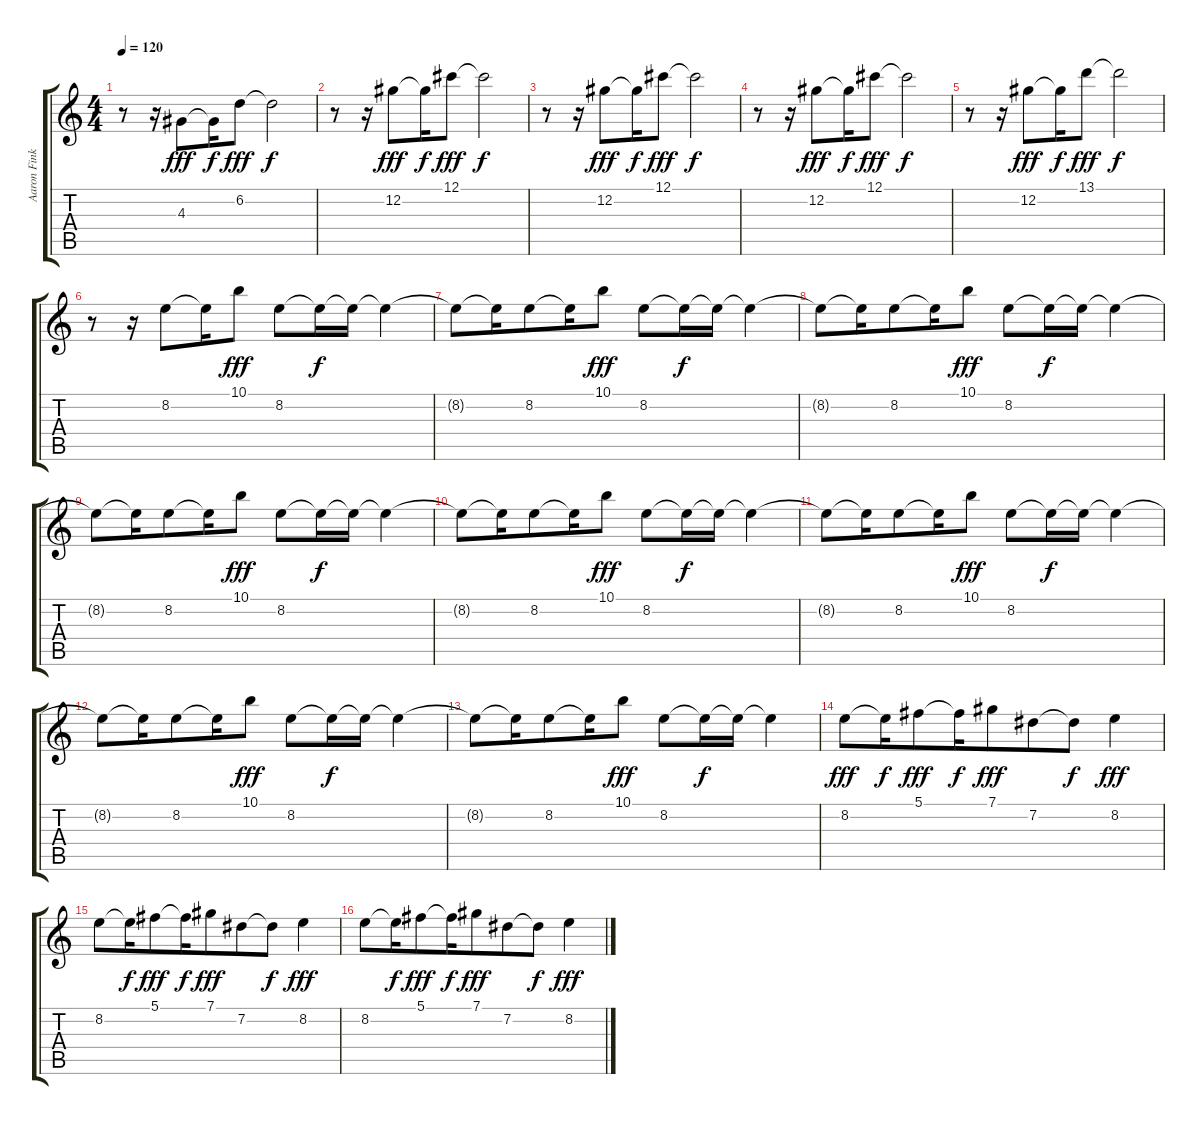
\track ("Aaron Fink (Guitar 2)" "Aaron Fink") {instrument distortionguitar}
\staff {score tabs}
\tuning (Db4 Ab3 E3 B2 Gb2 B1) {hide}
\ts (4 4)
\tempo 120
\clef g2
\ks c
r.8{dy f} r.16 4.3.8{dy fff beam merge} 4.3{t}.16{dy f} 6.2.8{dy fff beam merge} 6.2{t}.2{dy f} |
r.8 r.16 12.2.8{dy fff beam merge} 12.2{t}.16{dy f} 12.1.8{dy fff beam merge} 12.1{t}.2{dy f} |
r.8 r.16 12.2.8{dy fff beam merge} 12.2{t}.16{dy f} 12.1.8{dy fff beam merge} 12.1{t}.2{dy f} |
r.8 r.16 12.2.8{dy fff beam merge} 12.2{t}.16{dy f} 12.1.8{dy fff beam merge} 12.1{t}.2{dy f} |
r.8 r.16 12.2.8{dy fff beam merge} 12.2{t}.16{dy f} 13.1.8{dy fff beam merge} 13.1{t}.2{dy f} |
r.8{volume 12} r.16 8.2.8{beam merge} 8.2{t}.16 10.1.8{dy fff} 8.2.8 8.2{t}.16{dy f} 8.2{t}.16{beam merge} 8.2{t}.4 |
8.2{t}.8 8.2{t}.16 8.2.8{beam merge} 8.2{t}.16 10.1.8{dy fff} 8.2.8 8.2{t}.16{dy f} 8.2{t}.16{beam merge} 8.2{t}.4 |
8.2{t}.8 8.2{t}.16 8.2.8{beam merge} 8.2{t}.16 10.1.8{dy fff} 8.2.8 8.2{t}.16{dy f} 8.2{t}.16{beam merge} 8.2{t}.4 |
8.2{t}.8 8.2{t}.16 8.2.8{beam merge} 8.2{t}.16 10.1.8{dy fff} 8.2.8 8.2{t}.16{dy f} 8.2{t}.16{beam merge} 8.2{t}.4 |
8.2{t}.8 8.2{t}.16 8.2.8{beam merge} 8.2{t}.16 10.1.8{dy fff} 8.2.8 8.2{t}.16{dy f} 8.2{t}.16{beam merge} 8.2{t}.4 |
8.2{t}.8 8.2{t}.16 8.2.8{beam merge} 8.2{t}.16 10.1.8{dy fff} 8.2.8 8.2{t}.16{dy f} 8.2{t}.16{beam merge} 8.2{t}.4 |
8.2{t}.8 8.2{t}.16 8.2.8{beam merge} 8.2{t}.16 10.1.8{dy fff} 8.2.8 8.2{t}.16{dy f} 8.2{t}.16{beam merge} 8.2{t}.4 |
8.2{t}.8 8.2{t}.16 8.2.8{beam merge} 8.2{t}.16 10.1.8{dy fff} 8.2.8 8.2{t}.16{dy f} 8.2{t}.16{beam merge} 8.2{t}.4 |
8.2.8{dy fff} 8.2{t}.16{dy f} 5.1.8{dy fff beam merge} 5.1{t}.16{dy f} 7.1.8{dy fff beam merge} 7.2.8 7.2{t}.8{dy f} 8.2.4{dy fff} |
8.2.8 8.2{t}.16{dy f} 5.1.8{dy fff beam merge} 5.1{t}.16{dy f} 7.1.8{dy fff beam merge} 7.2.8 7.2{t}.8{dy f} 8.2.4{dy fff} |
8.2.8 8.2{t}.16{dy f} 5.1.8{dy fff beam merge} 5.1{t}.16{dy f} 7.1.8{dy fff beam merge} 7.2.8 7.2{t}.8{dy f} 8.2.4{dy fff}
